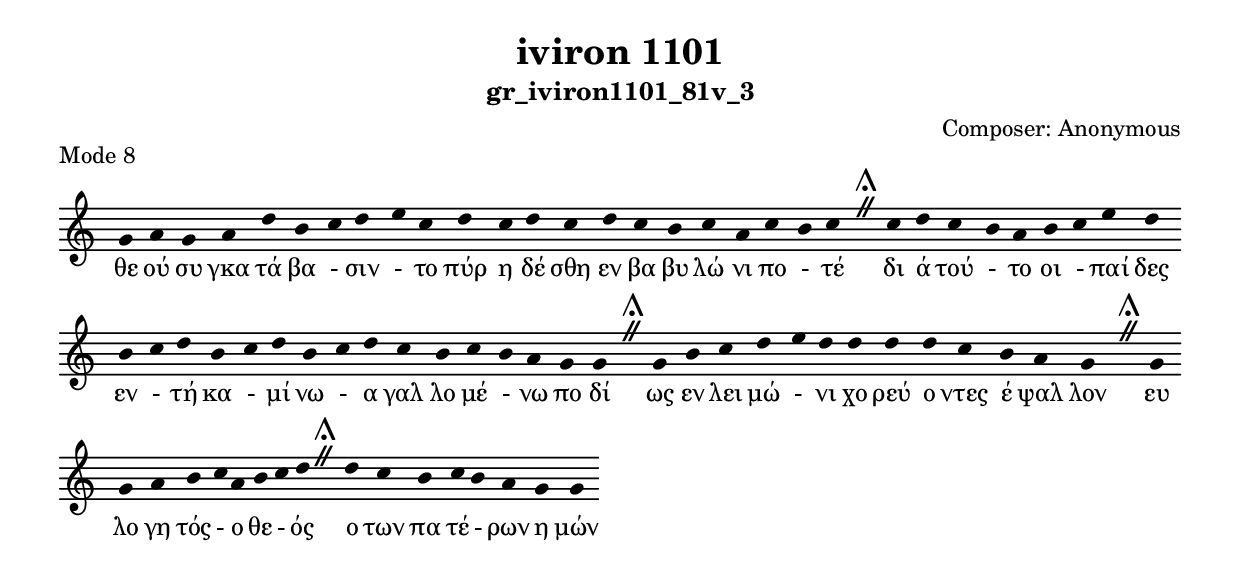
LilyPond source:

\include "gregorian.ly"

	\header {
 	  title = "iviron 1101"
	  subtitle = "gr_iviron1101_81v_3"
	  composer = "Composer: Αnonymous"
	  piece = "Mode 8"
	}

	chant = {
	  g'4 a'4 g'4 a'4 d''4 b'4 c''4 d''4 e''4 c''4 d''4 c''4 d''4 c''4 d''4 c''4 b'4 c''4 a'4 c''4 b'4 c''4 \divisioMaior
 c''4 d''4 c''4 b'4 a'4 b'4 c''4 e''4 d''4 b'4 c''4 d''4 b'4 c''4 d''4 b'4 c''4 d''4 c''4 b'4 c''4 b'4 a'4 g'4 g'4 \divisioMaior
 g'4 b'4 c''4 d''4 e''4 d''4 d''4 d''4 d''4 c''4 b'4 a'4 g'4 \divisioMaior
 g'4 g'4 a'4 b'4 c''4 a'4 b'4 c''4 d''4 \divisioMaior
 d''4 c''4 b'4 c''4 b'4 a'4 g'4 g'4\finalis
	}

	verba = \lyricmode {θε ού συ γκα τά βα - σιν - το πύρ η δέ σθη εν βα βυ λώ νι πο - τέ 
δι ά τού - το οι - παί δες εν - τή κα - μί νω - α γαλ λο μέ - νω πο δί 
ως εν λει μώ - νι χο ρεύ ο ντες έ ψαλ λον 
ευ λο γη τός - ο θε - ός 
ο των πα τέ - ρων η μών 
	}


	\score {
	  \new Staff <<
	  \new Voice = "melody" \chant
	  \new Lyrics = "one" \lyricsto melody \verba
	  >>
	  \layout {
	    \context {
	      \Staff
	      \remove "Time_signature_engraver"
	      \remove "Bar_engraver"
	    }
	    \context {
	      \Voice
	      \remove "Stem_engraver"
	    }
	  }
	}